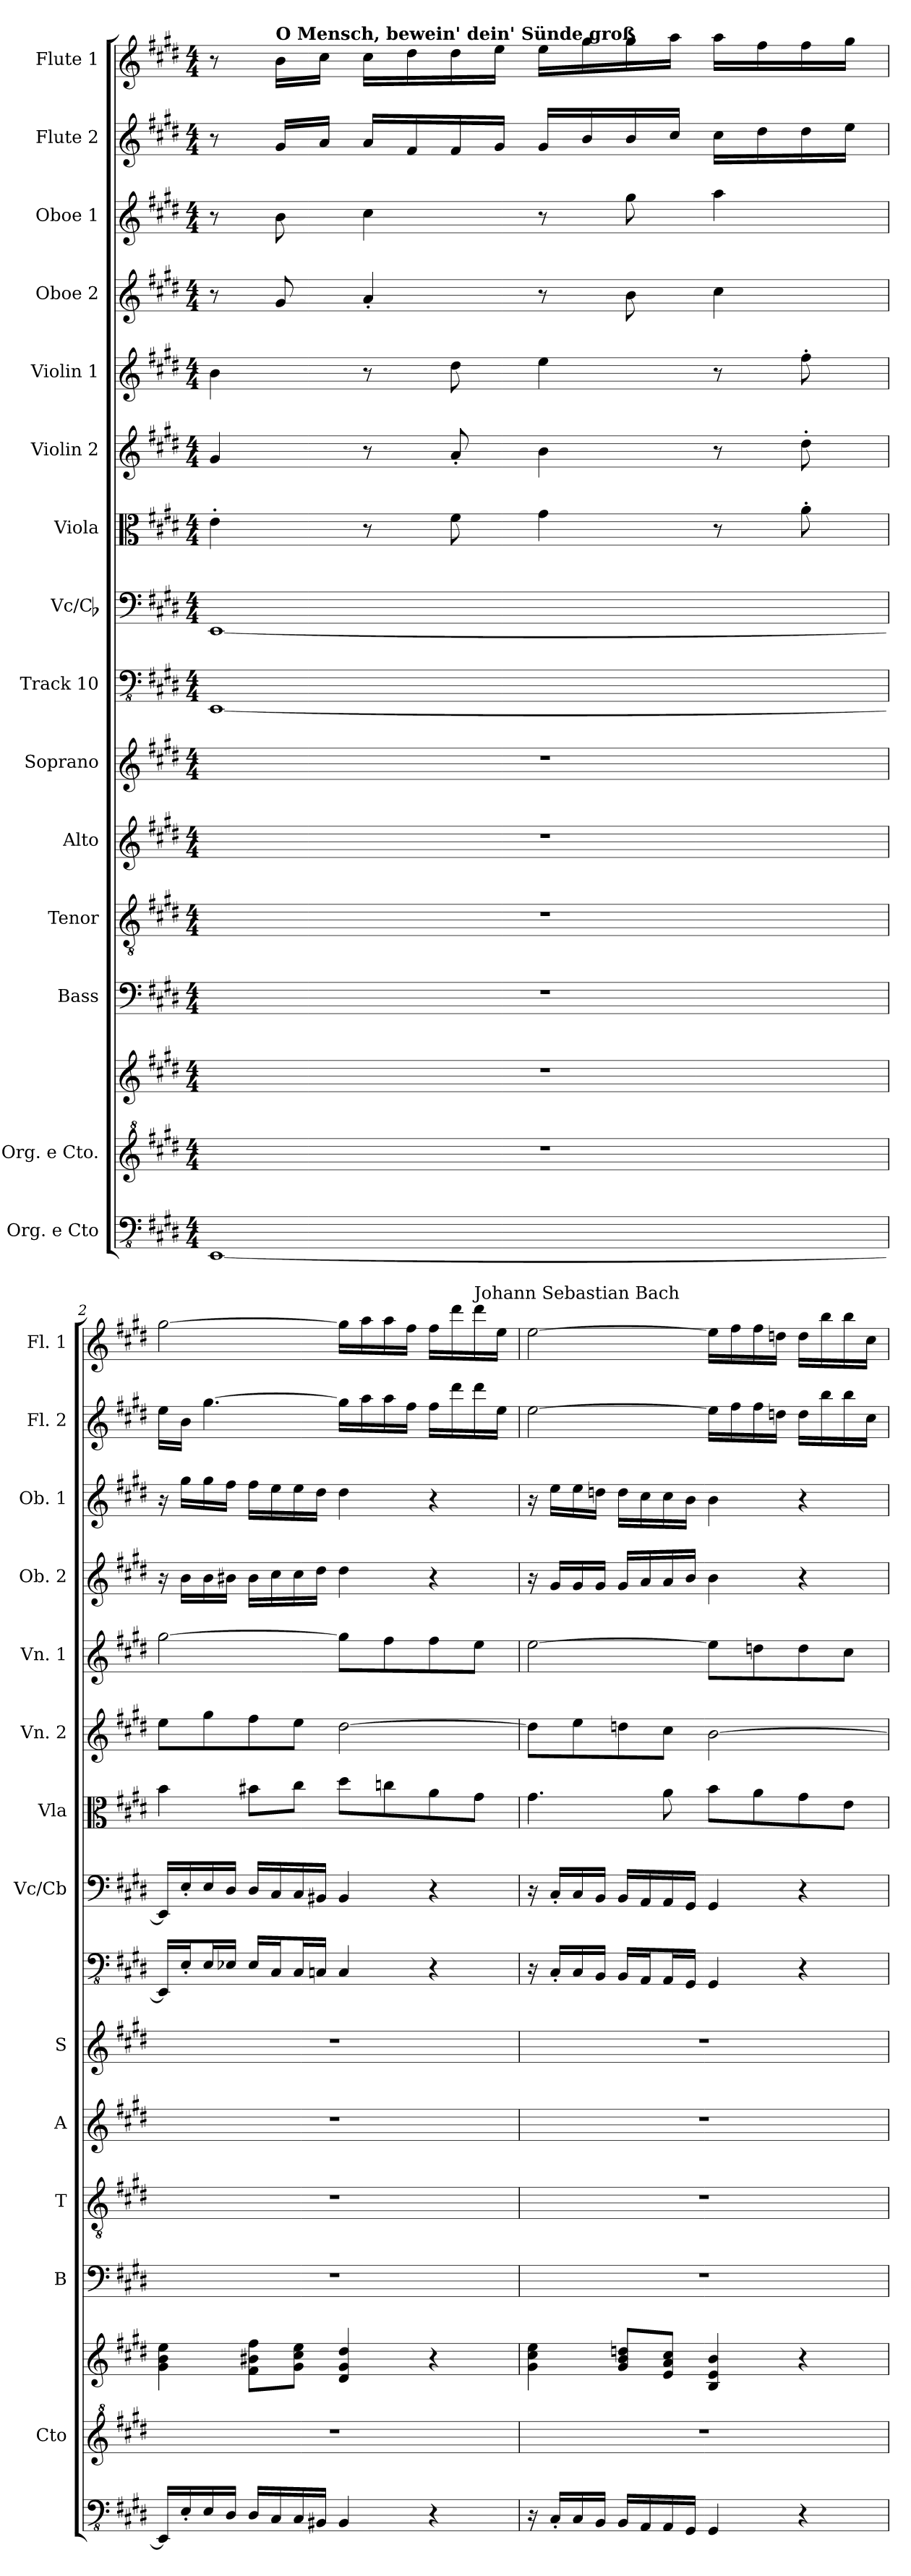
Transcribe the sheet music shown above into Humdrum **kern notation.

**kern	**kern	**kern	**kern	**kern	**kern	**kern	**kern	**kern	**kern	**kern	**kern	**kern	**kern	**kern	**kern
*part15	*part14	*part14	*part13	*part12	*part11	*part10	*part9	*part8	*part7	*part6	*part5	*part4	*part3	*part2	*part1
*staff16	*staff15	*staff14	*staff13	*staff12	*staff11	*staff10	*staff9	*staff8	*staff7	*staff6	*staff5	*staff4	*staff3	*staff2	*staff1
*I"Org. e Cto	*I"Org. e Cto.	*	*I"Bass	*I"Tenor	*I"Alto	*I"Soprano	*I"Track 10	*I"Vc/Cb	*I"Viola	*I"Violin 2	*I"Violin 1	*I"Oboe 2	*I"Oboe 1	*I"Flute 2	*I"Flute 1
*	*I'Cto	*	*I'B	*I'T	*I'A	*I'S	*	*I'Vc/Cb	*I'Vla	*I'Vn. 2	*I'Vn. 1	*I'Ob. 2	*I'Ob. 1	*I'Fl. 2	*I'Fl. 1
*clefFv4	*clefG^2	*clefG2	*clefF4	*clefGv2	*clefG2	*clefG2	*clefFv4	*clefF4	*clefC3	*clefG2	*clefG2	*clefG2	*clefG2	*clefG2	*clefG2
*k[f#c#g#d#]	*k[f#c#g#d#]	*k[f#c#g#d#]	*k[f#c#g#d#]	*k[f#c#g#d#]	*k[f#c#g#d#]	*k[f#c#g#d#]	*k[f#c#g#d#]	*k[f#c#g#d#]	*k[f#c#g#d#]	*k[f#c#g#d#]	*k[f#c#g#d#]	*k[f#c#g#d#]	*k[f#c#g#d#]	*k[f#c#g#d#]	*k[f#c#g#d#]
*M4/4	*M4/4	*M4/4	*M4/4	*M4/4	*M4/4	*M4/4	*M4/4	*M4/4	*M4/4	*M4/4	*M4/4	*M4/4	*M4/4	*M4/4	*M4/4
*MM55	*MM55	*MM55	*MM55	*MM55	*MM55	*MM55	*MM55	*MM55	*MM55	*MM55	*MM55	*MM55	*MM55	*MM55	*MM55
=1	=1	=1	=1	=1	=1	=1	=1	=1	=1	=1	=1	=1	=1	=1	=1
[1EEE	1r	1r	1r	1r	1r	1r	[1EEE	[1EE	4e'\	4g#/	4b\	8r	8r	8r	8r
!	!	!	!	!	!	!	!	!	!	!	!	!	!	!	!LO:TX:a:B:t=O Mensch, bewein' dein' Sünde groß
.	.	.	.	.	.	.	.	.	.	.	.	8g#/	8b\	16g#/LL	16b\LL
.	.	.	.	.	.	.	.	.	.	.	.	.	.	16a/JJ	16cc#\JJ
.	.	.	.	.	.	.	.	.	8r	8r	8r	4a'/	4cc#\	16a/LL	16cc#\LL
.	.	.	.	.	.	.	.	.	.	.	.	.	.	16f#/	16dd#\
.	.	.	.	.	.	.	.	.	8f#\	8a'/	8dd#\	.	.	16f#/	16dd#\
.	.	.	.	.	.	.	.	.	.	.	.	.	.	16g#/JJ	16ee\JJ
.	.	.	.	.	.	.	.	.	4g#\	4b\	4ee\	8r	8r	16g#/LL	16ee\LL
.	.	.	.	.	.	.	.	.	.	.	.	.	.	16b/	16gg#\
.	.	.	.	.	.	.	.	.	.	.	.	8b\	8gg#\	16b/	16gg#\
.	.	.	.	.	.	.	.	.	.	.	.	.	.	16cc#/JJ	16aa\JJ
.	.	.	.	.	.	.	.	.	8r	8r	8r	4cc#\	4aa\	16cc#\LL	16aa\LL
.	.	.	.	.	.	.	.	.	.	.	.	.	.	16dd#\	16ff#\
.	.	.	.	.	.	.	.	.	8a'\	8dd#'\	8ff#'\	.	.	16dd#\	16ff#\
.	.	.	.	.	.	.	.	.	.	.	.	.	.	16ee\JJ	16gg#\JJ
=2	=2	=2	=2	=2	=2	=2	=2	=2	=2	=2	=2	=2	=2	=2	=2
16EEE/LL]	1r	4g#\ 4b\ 4ee\	1r	1r	1r	1r	16EEE/LL]	16EE/LL]	4b\	8ee\L	[2gg#\	16r	16r	16ee\LL	[2gg#\
16EE'/	.	.	.	.	.	.	16EE'/J	16E'/	.	.	.	16b\LL	16gg#\LL	16b\JJ	.
16EE/	.	.	.	.	.	.	16EE/L	16E/	.	8gg#\	.	16b\	16gg#\	[4.gg#\	.
16DD#/JJ	.	.	.	.	.	.	16EE-X/JJ	16D#/JJ	.	.	.	16b#X\JJ	16ff#\JJ	.	.
16DD#/LL	.	8f#\ 8b#X\ 8ff#\L	.	.	.	.	16EE-/LL	16D#/LL	8b#X\L	8ff#\	.	16b#\LL	16ff#\LL	.	.
16CC#/	.	.	.	.	.	.	16CC#/J	16C#/	.	.	.	16cc#\	16ee\	.	.
16CC#/	.	8g#\ 8cc#\ 8ee\J	.	.	.	.	16CC#/L	16C#/	8cc#\J	8ee\J	.	16cc#\	16ee\	.	.
16BBB#X/JJ	.	.	.	.	.	.	16CCn/JJ	16BB#X/JJ	.	.	.	16dd#\JJ	16dd#\JJ	.	.
4BBB#/	.	4d#/ 4g#/ 4dd#/	.	.	.	.	4CC/	4BB#/	8dd#\L	[2dd#\	8gg#\L]	4dd#\	4dd#\	16gg#\LL]	16gg#\LL]
.	.	.	.	.	.	.	.	.	.	.	.	.	.	16aa\	16aa\
.	.	.	.	.	.	.	.	.	8ccn\	.	8ff#\	.	.	16aa\	16aa\
.	.	.	.	.	.	.	.	.	.	.	.	.	.	16ff#\JJ	16ff#\JJ
4r	.	4r	.	.	.	.	4r	4r	8a\	.	8ff#\	4r	4r	16ff#\LL	16ff#\LL
.	.	.	.	.	.	.	.	.	.	.	.	.	.	16ddd#\	16ddd#\
!	!	!	!	!	!	!	!	!	!	!	!	!	!	!	!LO:TX:a:t=Johann Sebastian Bach
.	.	.	.	.	.	.	.	.	8g#\J	.	8ee\J	.	.	16ddd#\	16ddd#\
.	.	.	.	.	.	.	.	.	.	.	.	.	.	16ee\JJ	16ee\JJ
!!LO:PB:g=z
=3	=3	=3	=3	=3	=3	=3	=3	=3	=3	=3	=3	=3	=3	=3	=3
16r	1r	4g#\ 4cc#\ 4ee\	1r	1r	1r	1r	16r	16r	4.g#\	8dd#\L]	[2ee\	16r	16r	[2ee\	[2ee\
16CC#'/LL	.	.	.	.	.	.	16CC#'/LL	16C#'/LL	.	.	.	16g#/LL	16ee\LL	.	.
16CC#/	.	.	.	.	.	.	16CC#/	16C#/	.	8ee\	.	16g#/	16ee\	.	.
16BBB/JJ	.	.	.	.	.	.	16BBB/JJ	16BB/JJ	.	.	.	16g#/JJ	16ddn\JJ	.	.
16BBB/LL	.	8g#/ 8b/ 8ddn/L	.	.	.	.	16BBB/LL	16BB/LL	.	8ddn\	.	16g#/LL	16dd\LL	.	.
16AAA/	.	.	.	.	.	.	16AAA/J	16AA/	.	.	.	16a/	16cc#\	.	.
16AAA/	.	8e/ 8a/ 8cc#/J	.	.	.	.	16AAA/L	16AA/	8a\	8cc#\J	.	16a/	16cc#\	.	.
16GGG#/JJ	.	.	.	.	.	.	16GGG#/JJ	16GG#/JJ	.	.	.	16b/JJ	16b\JJ	.	.
4GGG#/	.	4B/ 4e/ 4b/	.	.	.	.	4GGG#/	4GG#/	8b\L	[2b\	8ee\L]	4b\	4b\	16ee\LL]	16ee\LL]
.	.	.	.	.	.	.	.	.	.	.	.	.	.	16ff#\	16ff#\
.	.	.	.	.	.	.	.	.	8a\	.	8ddn\	.	.	16ff#\	16ff#\
.	.	.	.	.	.	.	.	.	.	.	.	.	.	16ddn\JJ	16ddn\JJ
4r	.	4r	.	.	.	.	4r	4r	8g#\	.	8dd\	4r	4r	16dd\LL	16dd\LL
.	.	.	.	.	.	.	.	.	.	.	.	.	.	16bb\	16bb\
.	.	.	.	.	.	.	.	.	8e\J	.	8cc#\J	.	.	16bb\	16bb\
.	.	.	.	.	.	.	.	.	.	.	.	.	.	16cc#\JJ	16cc#\JJ
=	=	=	=	=	=	=	=	=	=	=	=	=	=	=	=
*-	*-	*-	*-	*-	*-	*-	*-	*-	*-	*-	*-	*-	*-	*-	*-
